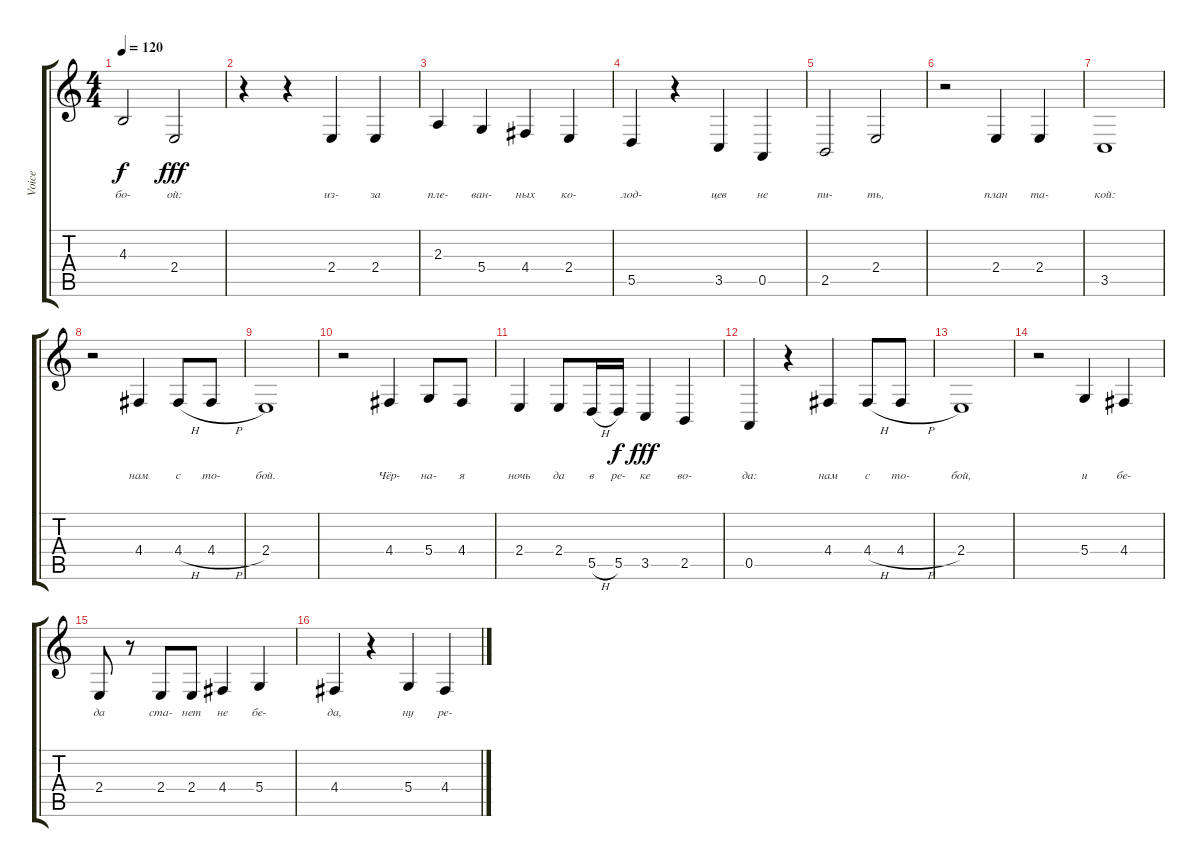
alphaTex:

\track ("Voice" "Voice") {instrument acousticgrandpiano}
\staff {score tabs}
\tuning (E4 B3 G3 D3 A2 E2) {hide}
\ts (4 4)
\tempo 120
\clef g2
\ks c
4.3.2{lyrics (0 "") lyrics (1 "бо-") lyrics (2 "") lyrics (3 "") lyrics (4 "") dy f} 2.4.2{lyrics (0 "") lyrics (1 "ой:") lyrics (2 "") lyrics (3 "") lyrics (4 "") dy fff} |
r.4{beam merge} r.4 2.4.4{lyrics (0 "") lyrics (1 "из-") lyrics (2 "") lyrics (3 "") lyrics (4 "") beam merge} 2.4.4{lyrics (0 "") lyrics (1 "за") lyrics (2 "") lyrics (3 "") lyrics (4 "")} |
2.3.4{lyrics (0 "") lyrics (1 "пле-") lyrics (2 "") lyrics (3 "") lyrics (4 "") beam merge} 5.4.4{lyrics (0 "") lyrics (1 "ван-") lyrics (2 "") lyrics (3 "") lyrics (4 "")} 4.4.4{lyrics (0 "") lyrics (1 "ных") lyrics (2 "") lyrics (3 "") lyrics (4 "") beam merge} 2.4.4{lyrics (0 "") lyrics (1 "ко-") lyrics (2 "") lyrics (3 "") lyrics (4 "")} |
5.5.4{lyrics (0 "") lyrics (1 "лод-") lyrics (2 "") lyrics (3 "") lyrics (4 "")} r.4 3.5.4{lyrics (0 "") lyrics (1 "цев") lyrics (2 "") lyrics (3 "") lyrics (4 "") beam merge} 0.5.4{lyrics (0 "") lyrics (1 "не") lyrics (2 "") lyrics (3 "") lyrics (4 "")} |
2.5.2{lyrics (0 "") lyrics (1 "пи-") lyrics (2 "") lyrics (3 "") lyrics (4 "")} 2.4.2{lyrics (0 "") lyrics (1 "ть,") lyrics (2 "") lyrics (3 "") lyrics (4 "")} |
r.2 2.4.4{lyrics (0 "") lyrics (1 "план") lyrics (2 "") lyrics (3 "") lyrics (4 "") beam merge} 2.4.4{lyrics (0 "") lyrics (1 "та-") lyrics (2 "") lyrics (3 "") lyrics (4 "")} |
3.5.1{lyrics (0 "") lyrics (1 "кой:") lyrics (2 "") lyrics (3 "") lyrics (4 "")} |
r.2 4.4.4{lyrics (0 "") lyrics (1 "нам") lyrics (2 "") lyrics (3 "") lyrics (4 "") beam merge} 4.4{h}.8{lyrics (0 "") lyrics (1 "с") lyrics (2 "") lyrics (3 "") lyrics (4 "")} 4.4{h}.8{lyrics (0 "") lyrics (1 "то-") lyrics (2 "") lyrics (3 "") lyrics (4 "")} |
2.4.1{lyrics (0 "") lyrics (1 "бой.") lyrics (2 "") lyrics (3 "") lyrics (4 "")} |
r.2 4.4.4{lyrics (0 "") lyrics (1 "Чёр-") lyrics (2 "") lyrics (3 "") lyrics (4 "") beam merge} 5.4.8{lyrics (0 "") lyrics (1 "на-") lyrics (2 "") lyrics (3 "") lyrics (4 "")} 4.4.8{lyrics (0 "") lyrics (1 "я") lyrics (2 "") lyrics (3 "") lyrics (4 "")} |
2.4.4{lyrics (0 "") lyrics (1 "ночь") lyrics (2 "") lyrics (3 "") lyrics (4 "") beam merge} 2.4.8{lyrics (0 "") lyrics (1 "да") lyrics (2 "") lyrics (3 "") lyrics (4 "")} 5.5{h}.16{lyrics (0 "") lyrics (1 "в") lyrics (2 "") lyrics (3 "") lyrics (4 "")} 5.5.16{lyrics (0 "") lyrics (1 "ре-") lyrics (2 "") lyrics (3 "") lyrics (4 "") dy f} 3.5.4{lyrics (0 "") lyrics (1 "ке") lyrics (2 "") lyrics (3 "") lyrics (4 "") dy fff beam merge} 2.5.4{lyrics (0 "") lyrics (1 "во-") lyrics (2 "") lyrics (3 "") lyrics (4 "")} |
0.5.4{lyrics (0 "") lyrics (1 "да:") lyrics (2 "") lyrics (3 "") lyrics (4 "") beam merge} r.4 4.4.4{lyrics (0 "") lyrics (1 "нам") lyrics (2 "") lyrics (3 "") lyrics (4 "") beam merge} 4.4{h}.8{lyrics (0 "") lyrics (1 "с") lyrics (2 "") lyrics (3 "") lyrics (4 "")} 4.4{h}.8{lyrics (0 "") lyrics (1 "то-") lyrics (2 "") lyrics (3 "") lyrics (4 "")} |
2.4.1{lyrics (0 "") lyrics (1 "бой,") lyrics (2 "") lyrics (3 "") lyrics (4 "")} |
r.2 5.4.4{lyrics (0 "") lyrics (1 "и") lyrics (2 "") lyrics (3 "") lyrics (4 "") beam merge} 4.4.4{lyrics (0 "") lyrics (1 "бе-") lyrics (2 "") lyrics (3 "") lyrics (4 "")} |
2.4.8{lyrics (0 "") lyrics (1 "да") lyrics (2 "") lyrics (3 "") lyrics (4 "")} r.8{beam merge} 2.4.8{lyrics (0 "") lyrics (1 "ста-") lyrics (2 "") lyrics (3 "") lyrics (4 "")} 2.4.8{lyrics (0 "") lyrics (1 "нет") lyrics (2 "") lyrics (3 "") lyrics (4 "")} 4.4.4{lyrics (0 "") lyrics (1 "не") lyrics (2 "") lyrics (3 "") lyrics (4 "") beam merge} 5.4.4{lyrics (0 "") lyrics (1 "бе-") lyrics (2 "") lyrics (3 "") lyrics (4 "")} |
4.4.4{lyrics (0 "") lyrics (1 "да,") lyrics (2 "") lyrics (3 "") lyrics (4 "") beam merge} r.4 5.4.4{lyrics (0 "") lyrics (1 "ну") lyrics (2 "") lyrics (3 "") lyrics (4 "") beam merge} 4.4.4{lyrics (0 "") lyrics (1 "ре-") lyrics (2 "") lyrics (3 "") lyrics (4 "")}
